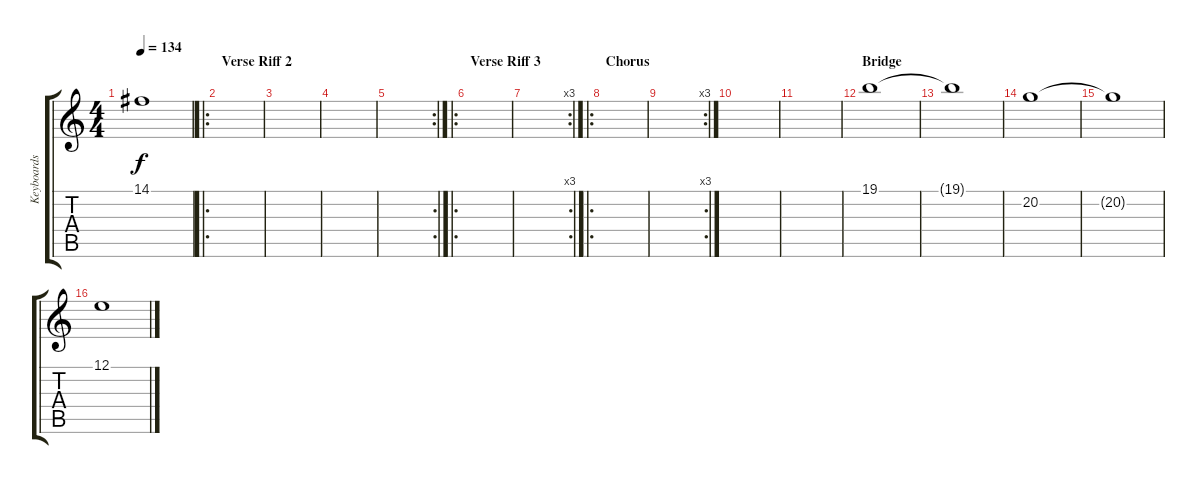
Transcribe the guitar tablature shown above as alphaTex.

\track ("Keyboards" "Keyboards") {instrument pad2warm}
\staff {score tabs}
\tuning (E4 B3 G3 D3 A2 E2) {hide}
\ts (4 4)
\tempo 134
\clef g2
\ks c
14.1{t}.1{dy f} |
\ro
\section ("" "Verse Riff 2")
|
|
|
\rc 2
|
\ro
\section ("" "Verse Riff 3")
|
\rc 3
|
\ro
\section ("" "Chorus")
|
\rc 3
|
|
|
\section ("" "Bridge")
19.1.1 |
19.1{t}.1 |
20.2.1 |
20.2{t}.1 |
12.1.1
